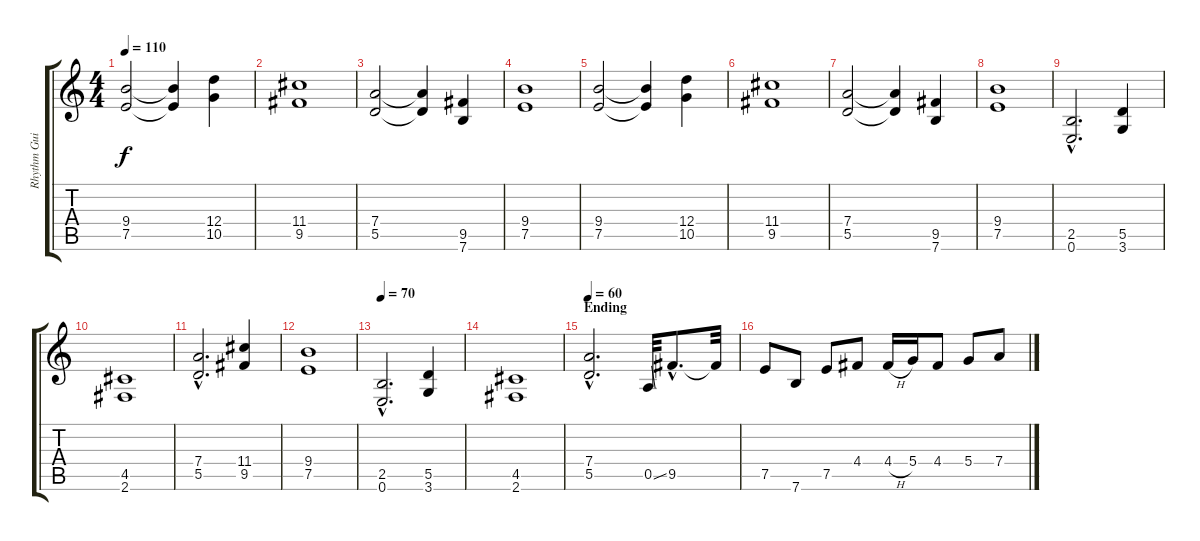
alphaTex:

\track ("Rhythm Guitar" "Rhythm Gui") {instrument distortionguitar}
\staff {score tabs}
\tuning (E4 B3 G3 D3 A2 E2) {hide}
\ts (4 4)
\tempo 110
\clef g2
\ks c
(9.4 7.5).2{dy f} (9.4{t} 7.5{t}).4 (12.4 10.5).4 |
(11.4 9.5).1 |
(7.4 5.5).2 (7.4{t} 5.5{t}).4 (9.5 7.6).4 |
(9.4 7.5).1 |
(9.4 7.5).2 (9.4{t} 7.5{t}).4 (12.4 10.5).4 |
(11.4 9.5).1 |
(7.4 5.5).2 (7.4{t} 5.5{t}).4 (9.5 7.6).4 |
(9.4 7.5).1 |
(2.5{hac} 0.6{hac}).2{d} (5.5 3.6).4 |
(4.5 2.6).1 |
(7.4{hac} 5.5{hac}).2{d} (11.4 9.5).4 |
(9.4 7.5).1 |
\tempo 70
(2.5{hac} 0.6{hac}).2{d} (5.5 3.6).4 |
(4.5 2.6).1 |
\section ("" "Ending")
\tempo 60
(7.4{hac} 5.5{hac}).2{d} 0.5{ss}.32 9.5{hac}.8{d} 9.5{t}.32 |
7.5.8 7.6.8 7.5.8 4.4.8 4.4{h}.16 5.4.16 4.4.8 5.4.8 7.4.8
